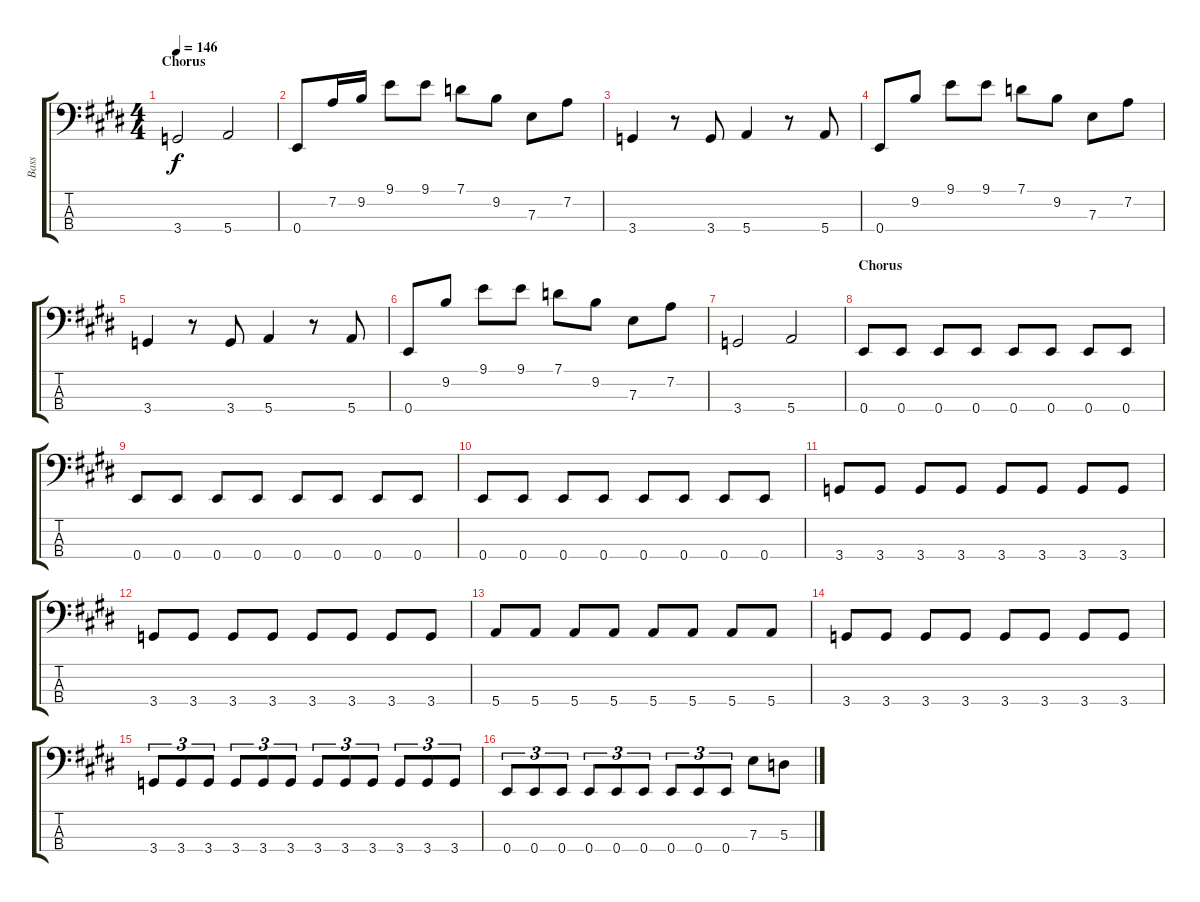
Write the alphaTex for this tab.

\track ("Bass" "Bass") {instrument electricbassfinger}
\staff {score tabs}
\tuning (G2 D2 A1 E1) {hide}
\ts (4 4)
\section ("" "Chorus")
\tempo 146
\clef f4
\ks e
3.4.2{dy f} 5.4.2 |
0.4.8 7.2.16 9.2.16 9.1.8 9.1.8 7.1.8 9.2.8 7.3.8 7.2.8 |
3.4.4 r.8 3.4.8 5.4.4 r.8 5.4.8 |
0.4.8 9.2.8 9.1.8 9.1.8 7.1.8 9.2.8 7.3.8 7.2.8 |
3.4.4 r.8 3.4.8 5.4.4 r.8 5.4.8 |
0.4.8 9.2.8 9.1.8 9.1.8 7.1.8 9.2.8 7.3.8 7.2.8 |
3.4.2 5.4.2 |
\section ("" "Chorus")
0.4.8 0.4.8 0.4.8 0.4.8 0.4.8 0.4.8 0.4.8 0.4.8 |
0.4.8 0.4.8 0.4.8 0.4.8 0.4.8 0.4.8 0.4.8 0.4.8 |
0.4.8 0.4.8 0.4.8 0.4.8 0.4.8 0.4.8 0.4.8 0.4.8 |
3.4.8 3.4.8 3.4.8 3.4.8 3.4.8 3.4.8 3.4.8 3.4.8 |
3.4.8 3.4.8 3.4.8 3.4.8 3.4.8 3.4.8 3.4.8 3.4.8 |
5.4.8 5.4.8 5.4.8 5.4.8 5.4.8 5.4.8 5.4.8 5.4.8 |
3.4.8 3.4.8 3.4.8 3.4.8 3.4.8 3.4.8 3.4.8 3.4.8 |
3.4.8{tu (3 2)} 3.4.8{tu (3 2)} 3.4.8{tu (3 2)} 3.4.8{tu (3 2)} 3.4.8{tu (3 2)} 3.4.8{tu (3 2)} 3.4.8{tu (3 2)} 3.4.8{tu (3 2)} 3.4.8{tu (3 2)} 3.4.8{tu (3 2)} 3.4.8{tu (3 2)} 3.4.8{tu (3 2)} |
0.4.8{tu (3 2)} 0.4.8{tu (3 2)} 0.4.8{tu (3 2)} 0.4.8{tu (3 2)} 0.4.8{tu (3 2)} 0.4.8{tu (3 2)} 0.4.8{tu (3 2)} 0.4.8{tu (3 2)} 0.4.8{tu (3 2)} 7.3.8 5.3.8
